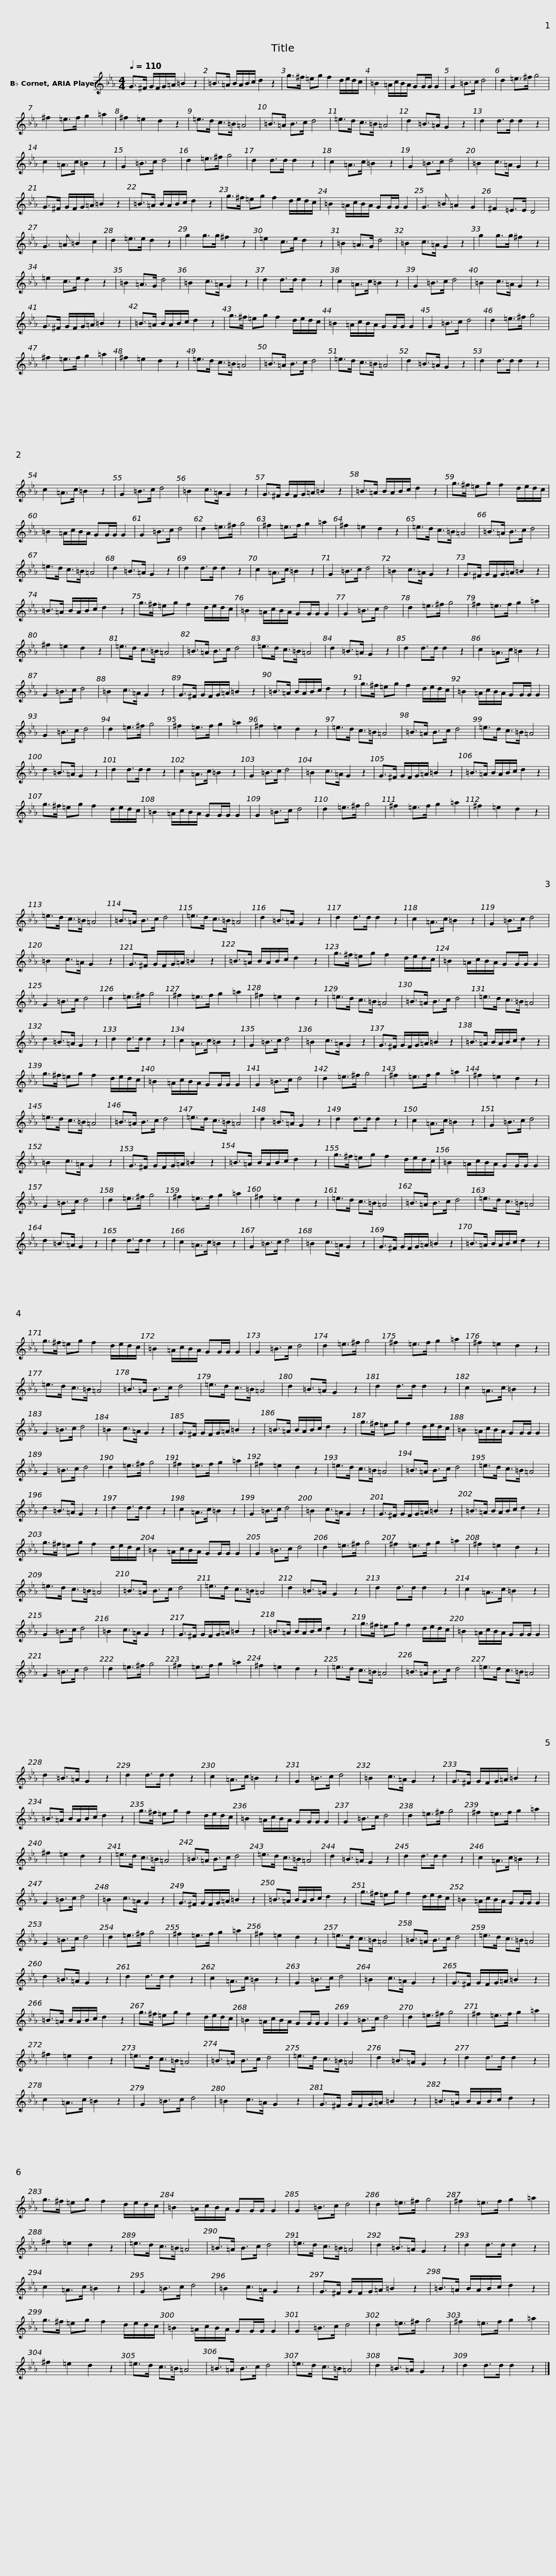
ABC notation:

X:1
L:1/8
Q:1/4=110
M:4/4
I:linebreak $
K:none
V:1 treble transpose=-2
V:1
[K:Eb] G>^F G/F/G/=A/ =B2 z2 | =B>=A B/A/B/c/ d2 z2 | g>^f =eg f2 d/e/d/c/ | =B2 =A/c/B/A/ GG/G/ G2 |$ G2 =B>c d4 | %5
 d2 =e>^f g4 | ^f2 =e>f g2 =a2 | ^f2 =e2 d2 z2 | =e>d c>=B =A4 | =B>=A B>c d4 |$ %10
 =e>d c>=B =A4 | d2 =B>=A G2 z2 | d2 d>d d2 z2 | c2 =A>c =B2 z2 | G2 =B>c d4 | %15
 d2 =e>^f g4 |$ d2 d>d d2 z2 | c2 =A>c =B2 z2 | G2 =B>c d4 | =B2 c>=A G2 z2 | %20
 G>^F G/F/G/=A/ =B2 z2 | =B>=A B/A/B/c/ d2 z2 |$ g>^f =eg f2 d/e/d/c/ | =B2 =A/c/B/A/ GG/G/ G2 | G3 =B =A2 G2 | %25
 ^F2 =E>E D4 | G3 =A =B2 c2 | d2 =e>e d2 z2 |$ g2 g>g ^f2 z2 | =e2 c>e d2 z2 | %30
 =B2 =A>G d4 | =B2 c>=A G2 z2 | g2 g>g ^f2 z2 | =e2 c>e d2 z2 | =B2 =A>G d4 |$ %35
 =B2 c>=A G2 z2 | d2 d>d d2 z2 | c2 =A>c =B2 z2 | G2 =B>c d4 | =B2 c>=A G2 z2 | %40
 G>^F G/F/G/=A/ =B2 z2 |$ =B>=A B/A/B/c/ d2 z2 | g>^f =eg f2 d/e/d/c/ | =B2 =A/c/B/A/ GG/G/ G2 | G2 =B>c d4 | %45
 d2 =e>^f g4 |$ ^f2 =e>f g2 =a2 | ^f2 =e2 d2 z2 | =e>d c>=B =A4 | =B>=A B>c d4 | %50
 =e>d c>=B =A4 | d2 =B>=A G2 z2 |$ d2 d>d d2 z2 | c2 =A>c =B2 z2 | G2 =B>c d4 | %55
 =B2 c>=A G2 z2 | G>^F G/F/G/=A/ =B2 z2 | =B>=A B/A/B/c/ d2 z2 |$ g>^f =eg f2 d/e/d/c/ | =B2 =A/c/B/A/ GG/G/ G2 | %60
 G2 =B>c d4 | d2 =e>^f g4 | ^f2 =e>f g2 =a2 | ^f2 =e2 d2 z2 |$ =e>d c>=B =A4 | %65
 =B>=A B>c d4 | =e>d c>=B =A4 | d2 =B>=A G2 z2 | d2 d>d d2 z2 | c2 =A>c =B2 z2 |$ %70
 G2 =B>c d4 | =B2 c>=A G2 z2 | G>^F G/F/G/=A/ =B2 z2 | =B>=A B/A/B/c/ d2 z2 | g>^f =eg f2 d/e/d/c/ |$ %75
 =B2 =A/c/B/A/ GG/G/ G2 | G2 =B>c d4 | d2 =e>^f g4 | ^f2 =e>f g2 =a2 | ^f2 =e2 d2 z2 | %80
 =e>d c>=B =A4 |$ =B>=A B>c d4 | =e>d c>=B =A4 | d2 =B>=A G2 z2 | d2 d>d d2 z2 | %85
 c2 =A>c =B2 z2 | G2 =B>c d4 |$ =B2 c>=A G2 z2 | G>^F G/F/G/=A/ =B2 z2 | =B>=A B/A/B/c/ d2 z2 | %90
 g>^f =eg f2 d/e/d/c/ |$ =B2 =A/c/B/A/ GG/G/ G2 | G2 =B>c d4 | d2 =e>^f g4 | ^f2 =e>f g2 =a2 | %95
 ^f2 =e2 d2 z2 | =e>d c>=B =A4 |$ =B>=A B>c d4 | =e>d c>=B =A4 | d2 =B>=A G2 z2 | %100
 d2 d>d d2 z2 | c2 =A>c =B2 z2 | G2 =B>c d4 |$ =B2 c>=A G2 z2 | G>^F G/F/G/=A/ =B2 z2 | %105
 =B>=A B/A/B/c/ d2 z2 | g>^f =eg f2 d/e/d/c/ |$ =B2 =A/c/B/A/ GG/G/ G2 | G2 =B>c d4 | d2 =e>^f g4 | %110
 ^f2 =e>f g2 =a2 | ^f2 =e2 d2 z2 | =e>d c>=B =A4 |$ =B>=A B>c d4 | =e>d c>=B =A4 | %115
 d2 =B>=A G2 z2 | d2 d>d d2 z2 | c2 =A>c =B2 z2 | G2 =B>c d4 |$ =B2 c>=A G2 z2 | %120
 G>^F G/F/G/=A/ =B2 z2 | =B>=A B/A/B/c/ d2 z2 | g>^f =eg f2 d/e/d/c/ |$ =B2 =A/c/B/A/ GG/G/ G2 | G2 =B>c d4 | %125
 d2 =e>^f g4 | ^f2 =e>f g2 =a2 | ^f2 =e2 d2 z2 | =e>d c>=B =A4 |$ =B>=A B>c d4 | %130
 =e>d c>=B =A4 | d2 =B>=A G2 z2 | d2 d>d d2 z2 | c2 =A>c =B2 z2 | G2 =B>c d4 |$ %135
 =B2 c>=A G2 z2 | G>^F G/F/G/=A/ =B2 z2 | =B>=A B/A/B/c/ d2 z2 | g>^f =eg f2 d/e/d/c/ |$ =B2 =A/c/B/A/ GG/G/ G2 | %140
 G2 =B>c d4 | d2 =e>^f g4 | ^f2 =e>f g2 =a2 | ^f2 =e2 d2 z2 | =e>d c>=B =A4 |$ %145
 =B>=A B>c d4 | =e>d c>=B =A4 | d2 =B>=A G2 z2 | d2 d>d d2 z2 | c2 =A>c =B2 z2 | %150
 G2 =B>c d4 |$ =B2 c>=A G2 z2 | G>^F G/F/G/=A/ =B2 z2 | =B>=A B/A/B/c/ d2 z2 | g>^f =eg f2 d/e/d/c/ |$ %155
 =B2 =A/c/B/A/ GG/G/ G2 | G2 =B>c d4 | d2 =e>^f g4 | ^f2 =e>f g2 =a2 | ^f2 =e2 d2 z2 | %160
 =e>d c>=B =A4 |$ =B>=A B>c d4 | =e>d c>=B =A4 | d2 =B>=A G2 z2 | d2 d>d d2 z2 | %165
 c2 =A>c =B2 z2 | G2 =B>c d4 |$ =B2 c>=A G2 z2 | G>^F G/F/G/=A/ =B2 z2 | =B>=A B/A/B/c/ d2 z2 | %170
 g>^f =eg f2 d/e/d/c/ |$ =B2 =A/c/B/A/ GG/G/ G2 | G2 =B>c d4 | d2 =e>^f g4 | ^f2 =e>f g2 =a2 | %175
 ^f2 =e2 d2 z2 | =e>d c>=B =A4 |$ =B>=A B>c d4 | =e>d c>=B =A4 | d2 =B>=A G2 z2 | %180
 d2 d>d d2 z2 | c2 =A>c =B2 z2 | G2 =B>c d4 |$ =B2 c>=A G2 z2 | G>^F G/F/G/=A/ =B2 z2 | %185
 =B>=A B/A/B/c/ d2 z2 | g>^f =eg f2 d/e/d/c/ |$ =B2 =A/c/B/A/ GG/G/ G2 | G2 =B>c d4 | d2 =e>^f g4 | %190
 ^f2 =e>f g2 =a2 | ^f2 =e2 d2 z2 | =e>d c>=B =A4 |$ =B>=A B>c d4 | =e>d c>=B =A4 | %195
 d2 =B>=A G2 z2 | d2 d>d d2 z2 | c2 =A>c =B2 z2 | G2 =B>c d4 |$ =B2 c>=A G2 z2 | %200
 G>^F G/F/G/=A/ =B2 z2 | =B>=A B/A/B/c/ d2 z2 | g>^f =eg f2 d/e/d/c/ |$ =B2 =A/c/B/A/ GG/G/ G2 | G2 =B>c d4 | %205
 d2 =e>^f g4 | ^f2 =e>f g2 =a2 | ^f2 =e2 d2 z2 | =e>d c>=B =A4 |$ =B>=A B>c d4 | %210
 =e>d c>=B =A4 | d2 =B>=A G2 z2 | d2 d>d d2 z2 | c2 =A>c =B2 z2 | G2 =B>c d4 |$ %215
 =B2 c>=A G2 z2 | G>^F G/F/G/=A/ =B2 z2 | =B>=A B/A/B/c/ d2 z2 | g>^f =eg f2 d/e/d/c/ |$ =B2 =A/c/B/A/ GG/G/ G2 | %220
 G2 =B>c d4 | d2 =e>^f g4 | ^f2 =e>f g2 =a2 | ^f2 =e2 d2 z2 | =e>d c>=B =A4 |$ %225
 =B>=A B>c d4 | =e>d c>=B =A4 | d2 =B>=A G2 z2 | d2 d>d d2 z2 | c2 =A>c =B2 z2 | %230
 G2 =B>c d4 |$ =B2 c>=A G2 z2 | G>^F G/F/G/=A/ =B2 z2 | =B>=A B/A/B/c/ d2 z2 | g>^f =eg f2 d/e/d/c/ |$ %235
 =B2 =A/c/B/A/ GG/G/ G2 | G2 =B>c d4 | d2 =e>^f g4 | ^f2 =e>f g2 =a2 | ^f2 =e2 d2 z2 | %240
 =e>d c>=B =A4 |$ =B>=A B>c d4 | =e>d c>=B =A4 | d2 =B>=A G2 z2 | d2 d>d d2 z2 | %245
 c2 =A>c =B2 z2 | G2 =B>c d4 |$ =B2 c>=A G2 z2 | G>^F G/F/G/=A/ =B2 z2 | =B>=A B/A/B/c/ d2 z2 | %250
 g>^f =eg f2 d/e/d/c/ |$ =B2 =A/c/B/A/ GG/G/ G2 | G2 =B>c d4 | d2 =e>^f g4 | ^f2 =e>f g2 =a2 | %255
 ^f2 =e2 d2 z2 | =e>d c>=B =A4 |$ =B>=A B>c d4 | =e>d c>=B =A4 | d2 =B>=A G2 z2 | %260
 d2 d>d d2 z2 | c2 =A>c =B2 z2 | G2 =B>c d4 |$ =B2 c>=A G2 z2 | G>^F G/F/G/=A/ =B2 z2 | %265
 =B>=A B/A/B/c/ d2 z2 | g>^f =eg f2 d/e/d/c/ |$ =B2 =A/c/B/A/ GG/G/ G2 | G2 =B>c d4 | d2 =e>^f g4 | %270
 ^f2 =e>f g2 =a2 | ^f2 =e2 d2 z2 | =e>d c>=B =A4 |$ =B>=A B>c d4 | =e>d c>=B =A4 | %275
 d2 =B>=A G2 z2 | d2 d>d d2 z2 | c2 =A>c =B2 z2 | G2 =B>c d4 |$ =B2 c>=A G2 z2 | %280
 G>^F G/F/G/=A/ =B2 z2 | =B>=A B/A/B/c/ d2 z2 | g>^f =eg f2 d/e/d/c/ |$ =B2 =A/c/B/A/ GG/G/ G2 | G2 =B>c d4 | %285
 d2 =e>^f g4 | ^f2 =e>f g2 =a2 | ^f2 =e2 d2 z2 | =e>d c>=B =A4 |$ =B>=A B>c d4 | %290
 =e>d c>=B =A4 | d2 =B>=A G2 z2 | d2 d>d d2 z2 | c2 =A>c =B2 z2 | G2 =B>c d4 |$ %295
 =B2 c>=A G2 z2 | G>^F G/F/G/=A/ =B2 z2 | =B>=A B/A/B/c/ d2 z2 | g>^f =eg f2 d/e/d/c/ |$ =B2 =A/c/B/A/ GG/G/ G2 | %300
 G2 =B>c d4 | d2 =e>^f g4 | ^f2 =e>f g2 =a2 | ^f2 =e2 d2 z2 | =e>d c>=B =A4 |$ %305
 =B>=A B>c d4 | =e>d c>=B =A4 | d2 =B>=A G2 z2 | d2 d>d d2 z2 |] %309
